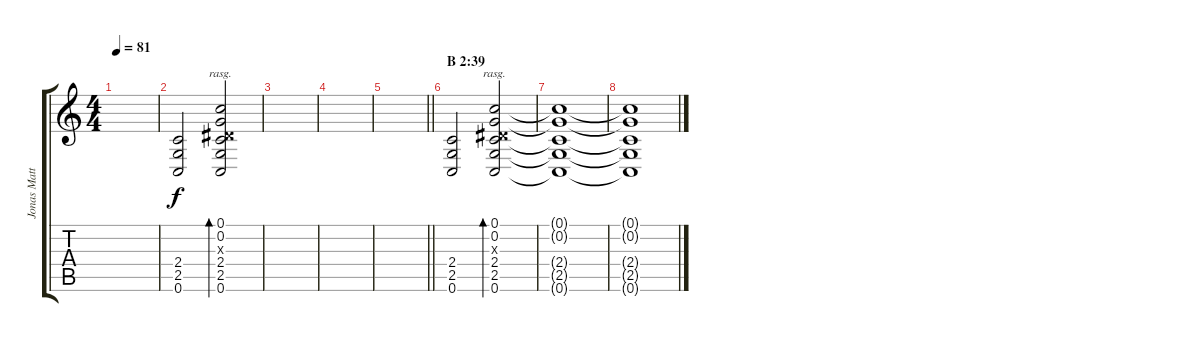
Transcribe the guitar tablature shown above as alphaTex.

\track ("Jonas Mattsson (Guitar) C Tuning" "Jonas Matt") {instrument acousticguitarsteel}
\staff {score tabs}
\tuning (C4 G3 Eb3 Bb2 F2 C2) {hide}
\ts (4 4)
\tempo 81
\clef g2
\ks c
|
(2.4 2.5 0.6).2 (0.1 0.2 0.3{x} 2.4 2.5 0.6).2{bd 60 rasg ii} |
|
|
\barLineRight lightlight
|
\section ("" "B 2:39")
(2.4 2.5 0.6).2 (0.1 0.2 0.3{x} 2.4 2.5 0.6).2{bd 60 rasg ii} |
(0.1{t} 0.2{t} 2.4{t} 2.5{t} 0.6{t}).1 |
(0.1{t} 0.2{t} 2.4{t} 2.5{t} 0.6{t}).1
